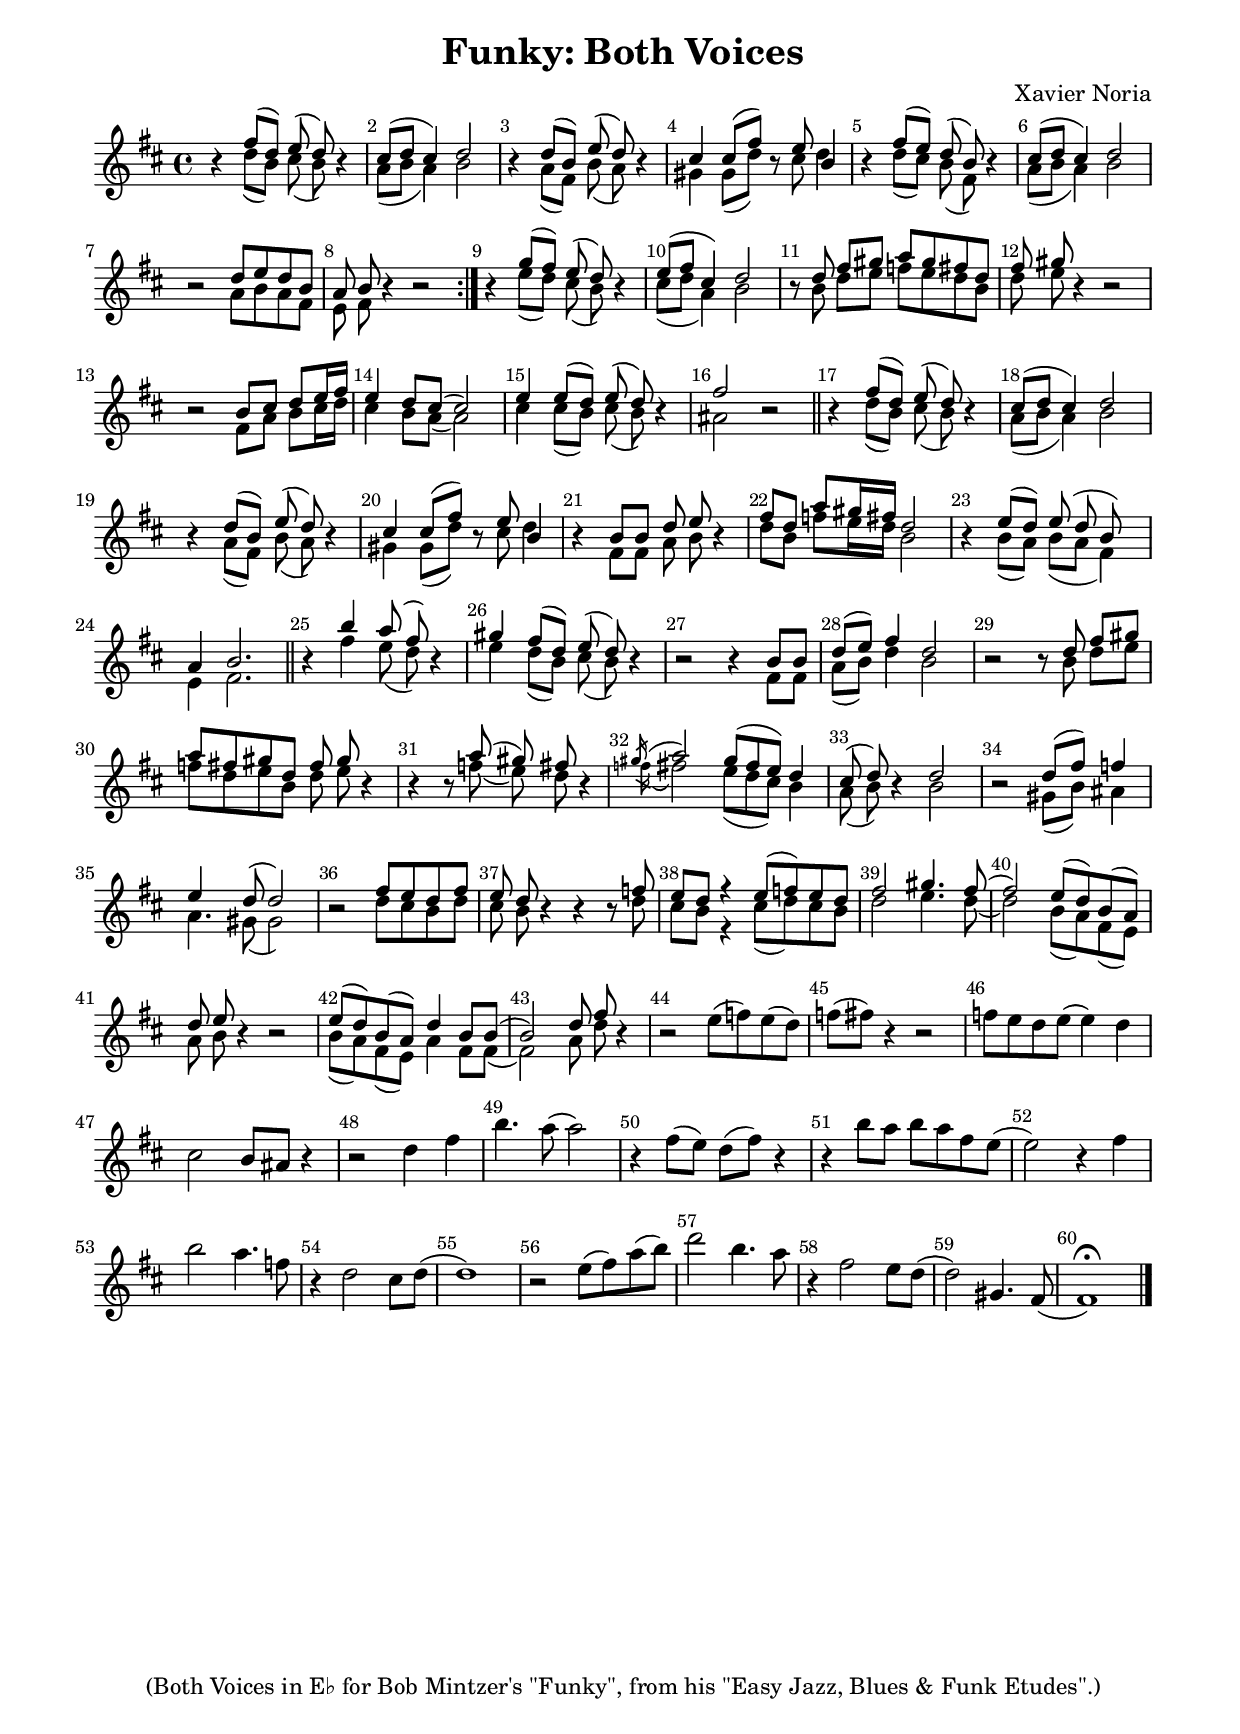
\version "2.16.1"

\include "../shared/common.ly"

\header {
  title    = "Funky: Both Voices"
  composer = "Xavier Noria"
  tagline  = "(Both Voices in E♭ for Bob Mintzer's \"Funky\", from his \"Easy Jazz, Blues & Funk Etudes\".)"
}

melody = \relative c'' {
  \clef treble
  \key d \major
  \time 4/4
  
  \repeat volta 2 {
    % 1
    r4 << fs8( \\ d8( >> << d8) \\ b8) >> << e8( \\ cs8( >> << d8) \\ b8) >> r4 |

    % 2
    << cs8( \\ a8( >> << d8 \\ b >> << cs4) \\ a) >> << d2 \\ b >> |

    % 3
    r4 << d8( \\ a8( >> << b8) \\ fs8) >> << e'8( \\ b8( >> << d8) \\ a) >> r4 |

    % 4
    << cs4 \\ gs4 >> << cs8( \\ gs8( >> << fs'8) \\ d8) >> r8 << e8 \\ cs8 >> << b4 \\ d4>> |

    % 5
    r4 << fs8( \\ d8( >> << e8) \\ cs8) >> << d8( \\ b8( >> << b8) \\ fs8) >> r4 |

    % 6
    << cs'8( \\ a8( >> << d8 \\ b8 >> << cs4) \\ a4) >> << d2 \\ b2 >> |

    % 7
    r2 << d8 \\ a8 >> << e'8 \\ b8 >> << d8 \\ a8 >> << b8 \\ fs8 >> |

    % 8
    << a8 \\ e8 >> << b'8 \\ fs8 >> r4 r2 |
  }

  % ---------------------------------------------------------------------------

  % 9
  r4 << g'8( \\ e8( >> << fs8) \\ d8) >> << e8( \\ cs8( >> << d8) \\ b8) >> r4 |

  % 10
  << e8( \\ cs8( >> << fs8 \\ d >> << cs4) \\ a4) >> << d2 \\ b >> |

  % 11
  r8 << d8 \\ b8 >> << fs'8[ \\ d8[ >> << gs8] \\ e8] >> << a8 \\ f8 >> << gs8 \\ e8 >> << fs8 \\ d8 >> << d8 \\ b8 >> |

  % 12
  << fs'8 \\ d8 >>  << gs8 \\ e8 >> r4 r2 |

  % 13
  r2 << b8 \\ fs8 >> << cs'8 \\ a8 >>  << d8 \\ b8 >> << e16 \\ cs16 >> << fs16 \\ d16 >> |

  % 14
  << e4 \\ cs4 >> << d8 \\ b8 >> << cs8( \\ a8( >>  << cs2) \\ a2) >> |

  % 15
  << e'4 \\ cs4 >> << e8( \\ cs8( >> << d8) \\ b8) >> << e8( \\ cs8( >> << d8) \\ b8) >> r4 |

  % 16
  << fs'2 \\ as,2 >> r2 \bar "||"

  % ---------------------------------------------------------------------------

  % 17
  r4 << fs'8( \\ d8( >> << d8) \\ b8) >> << e8( \\ cs8( >> << d8) \\ b8) >> r4 |

  % 18
  << cs8( \\ a8( >> << d8 \\ b >> << cs4) \\ a) >> << d2 \\ b >> |

  % 19
  r4 << d8( \\ a8( >> << b8) \\ fs8) >> << e'8( \\ b8( >> << d8) \\ a) >> r4 |

  % 20
  << cs4 \\ gs4 >> << cs8( \\ gs8( >> << fs'8) \\ d8) >> r8 << e8 \\ cs8 >> << b4 \\ d4>> |

  % 21d
  r4 << b8 \\ fs8 >> << b8 \\ fs8 >> << d'8 \\ a8 >>  << e'8 \\ b8 >> r4 |

  % 22
  << fs'8 \\ d8 >> << d8 \\ b8 >>  << a'8 \\ f8 >>  << gs16 \\ e16 >>  << fs16 \\ d16 >>  << d2 \\ b2 >> |

  % 23
  r4 << e8( \\ b8( >> << d8) \\ a8) >> << e'8( \\ b8( >> << d8 \\ a8 >> << b8) \\ fs4) >> |

  % 24
  << a4 \\ e4 >> << b'2. \\ fs2. >> \bar "||"

  % ---------------------------------------------------------------------------

  % 25
  r4 << b'4 \\ fs4 >> << a8( \\ e8( >> << fs8) \\ d8) >>  r4 |

  % 26
  << gs4 \\ e4 >>  << fs8( \\ d8( >> << d8) \\ b8) >>  << e8( \\ cs8( >> << d8) \\ b8) >> r4 |

  % 27
  r2 r4 << b8 \\ fs8 >> << b8 \\ fs8 >> |

  % 28
  << d'8( \\ a8( >> << e'8) \\ b8) >>  << fs'4 \\ d4 >> << d2 \\ b2 >> |

  % 29
  r2 r8 << d8 \\ b8 >> << fs'8[ \\ d8[ >> << gs8] \\ e8] >> |

  % 30
  << a8 \\ f8 >>  << fs8 \\ d8 >> << gs8 \\ e8 >>  << d8 \\ b8 >> << fs'8 \\ d8 >> << gs8 \\ e8 >> r4 |

  % 31
  r4 r8 << a8( \\ f8( >> << gs8) \\ e8) >> << fs8 \\ d8 >> r4 |

  % 32
  << \acciaccatura gs16 \\ \acciaccatura f16 >> << a2 \\ fs2 >> \times 2/3 { << gs8( \\ e8( >> << fs8 \\ d8 >> << e8) \\ cs8) >>  } << d4 \\ b4 >> |

  % 33
  << cs8( \\ a8( >> << d8) \\ b8) >> r4 << d2 \\ b2 >> |

  % 34
  r2 << d8( \\ gs,8( >> << fs'8) \\ b,8) >> << f'4 \\ as,4 >> |

  % 35
  << e'4 \\ a,4. >> << d8( \\ gs,8( >> << d'2) \\ gs,2) >> |

  % 36
  r2 << { fs'8 e8 d8 fs8 } \\ { d8 cs8 b8 d8 } >> |

  % 37
  << { e8 d8 } \\ { cs8 b8 } >> r4 r4 r8 << f'8 \\ d8 >> |

  % 38
  << { e8 d8 r4 e8( f8) e8 d8 } \\ { cs8 b8 r4 cs8( d8) cs8 b8 } >> |

  % 39
  << { fs'2 gs4. fs8( } \\ { d2 e4. d8( } >> |

  % 40
  << fs2) \\ d2) >> << { e8( d8) b8( a8) } \\ { b8( a8) fs8( e8) } >> |

  % 41
  << { d'8 e8 } \\ { a,8 b8 } >> r4 r2 |

  % 42
  << {e8( d8) b8( a8) d4 b8 b8(} \\ { b8( a8) fs8( e8) a4 fs8 fs8( } >>|

  % 43
  << {b2) d8 fs8} \\ { fs,2) a8 d8 } >> r4|

  % 44
  r2 e8( f8) e8( d8) |

  % 45
  f8( fs8) r4 r2 |

  % 46
  f8 e8 d8 e8( e4) d4 |

  % 47
  cs2 b8 as8 r4 |

  % 48
  r2 d4 fs4 |

  % 49
  b4. a8( a2) |

  % 50
  r4 fs8( e8) d8( fs8) r4 |

  % 51
  r4 b8 a8 b8 a8 fs8 e8( |

  % 52
  e2) r4 fs4 |

  % 53
  b2 a4. f8 |

  % 54
  r4 d2 cs8 d8( |

  % 55
  d1)

  % 56
  r2 e8( fs8) a8( b8) |

  % 57
  d2 b4. a8 |

  % 58
  r4 fs2 e8 d8(

  % 59
  d2) gs,4. fs8(

  % 60
  fs1)\fermata \bar "|."
}

\score {
  { \melody }
}
